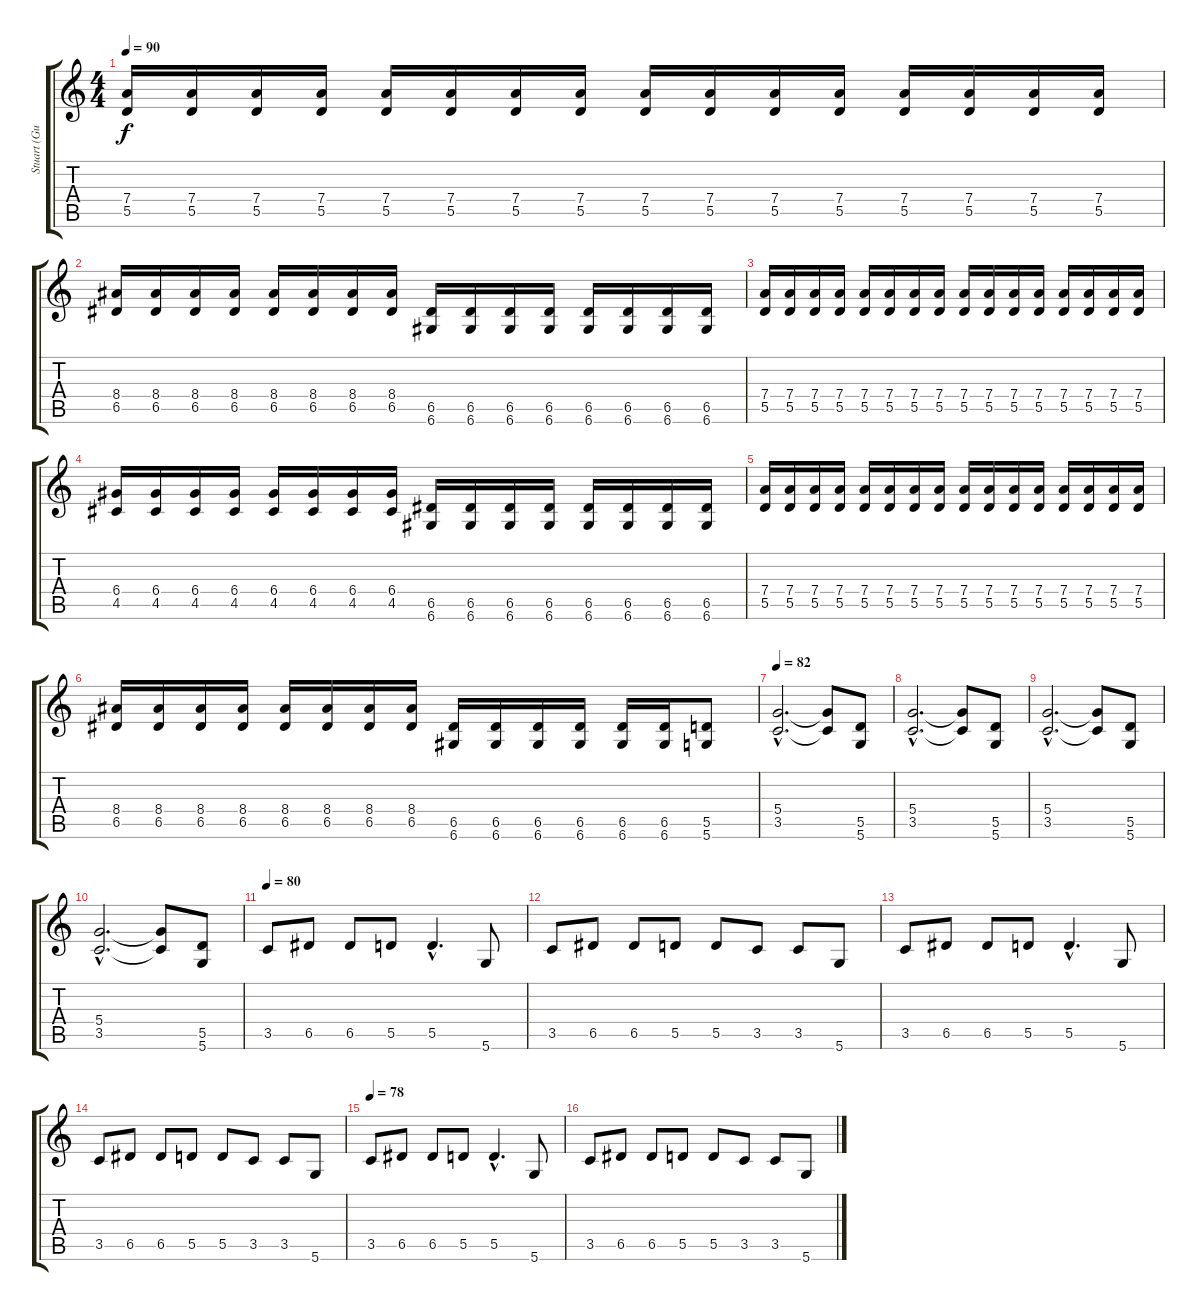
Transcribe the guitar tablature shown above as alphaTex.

\track ("Stuart (Guitar)" "Stuart (Gu") {instrument overdrivenguitar}
\staff {score tabs}
\tuning (E4 B3 G3 D3 A2 D2) {hide}
\ts (4 4)
\tempo 90
\clef g2
\ks c
(7.4 5.5).16{dy f} (7.4 5.5).16 (7.4 5.5).16 (7.4 5.5).16 (7.4 5.5).16 (7.4 5.5).16 (7.4 5.5).16 (7.4 5.5).16 (7.4 5.5).16 (7.4 5.5).16 (7.4 5.5).16 (7.4 5.5).16 (7.4 5.5).16 (7.4 5.5).16 (7.4 5.5).16 (7.4 5.5).16 |
(8.4 6.5).16 (8.4 6.5).16 (8.4 6.5).16 (8.4 6.5).16 (8.4 6.5).16 (8.4 6.5).16 (8.4 6.5).16 (8.4 6.5).16 (6.5 6.6).16 (6.5 6.6).16 (6.5 6.6).16 (6.5 6.6).16 (6.5 6.6).16 (6.5 6.6).16 (6.5 6.6).16 (6.5 6.6).16 |
(7.4 5.5).16 (7.4 5.5).16 (7.4 5.5).16 (7.4 5.5).16 (7.4 5.5).16 (7.4 5.5).16 (7.4 5.5).16 (7.4 5.5).16 (7.4 5.5).16 (7.4 5.5).16 (7.4 5.5).16 (7.4 5.5).16 (7.4 5.5).16 (7.4 5.5).16 (7.4 5.5).16 (7.4 5.5).16 |
(6.4 4.5).16 (6.4 4.5).16 (6.4 4.5).16 (6.4 4.5).16 (6.4 4.5).16 (6.4 4.5).16 (6.4 4.5).16 (6.4 4.5).16 (6.5 6.6).16 (6.5 6.6).16 (6.5 6.6).16 (6.5 6.6).16 (6.5 6.6).16 (6.5 6.6).16 (6.5 6.6).16 (6.5 6.6).16 |
(7.4 5.5).16 (7.4 5.5).16 (7.4 5.5).16 (7.4 5.5).16 (7.4 5.5).16 (7.4 5.5).16 (7.4 5.5).16 (7.4 5.5).16 (7.4 5.5).16 (7.4 5.5).16 (7.4 5.5).16 (7.4 5.5).16 (7.4 5.5).16 (7.4 5.5).16 (7.4 5.5).16 (7.4 5.5).16 |
(8.4 6.5).16 (8.4 6.5).16 (8.4 6.5).16 (8.4 6.5).16 (8.4 6.5).16 (8.4 6.5).16 (8.4 6.5).16 (8.4 6.5).16 (6.5 6.6).16 (6.5 6.6).16 (6.5 6.6).16 (6.5 6.6).16 (6.5 6.6).16 (6.5 6.6).16 (5.5 5.6).8 |
\tempo 82
(5.4{hac} 3.5{hac}).2{d} (5.4{t} 3.5{t}).8 (5.5 5.6).8 |
(5.4{hac} 3.5{hac}).2{d} (5.4{t} 3.5{t}).8 (5.5 5.6).8 |
(5.4{hac} 3.5{hac}).2{d} (5.4{t} 3.5{t}).8 (5.5 5.6).8 |
(5.4{hac} 3.5{hac}).2{d} (5.4{t} 3.5{t}).8 (5.5 5.6).8 |
\tempo 80
3.5.8 6.5.8 6.5.8 5.5.8 5.5{hac}.4{d} 5.6.8 |
3.5.8 6.5.8 6.5.8 5.5.8 5.5.8 3.5.8 3.5.8 5.6.8 |
3.5.8 6.5.8 6.5.8 5.5.8 5.5{hac}.4{d} 5.6.8 |
3.5.8 6.5.8 6.5.8 5.5.8 5.5.8 3.5.8 3.5.8 5.6.8 |
\tempo 78
3.5.8 6.5.8 6.5.8 5.5.8 5.5{hac}.4{d} 5.6.8 |
3.5.8 6.5.8 6.5.8 5.5.8 5.5.8 3.5.8 3.5.8 5.6.8
